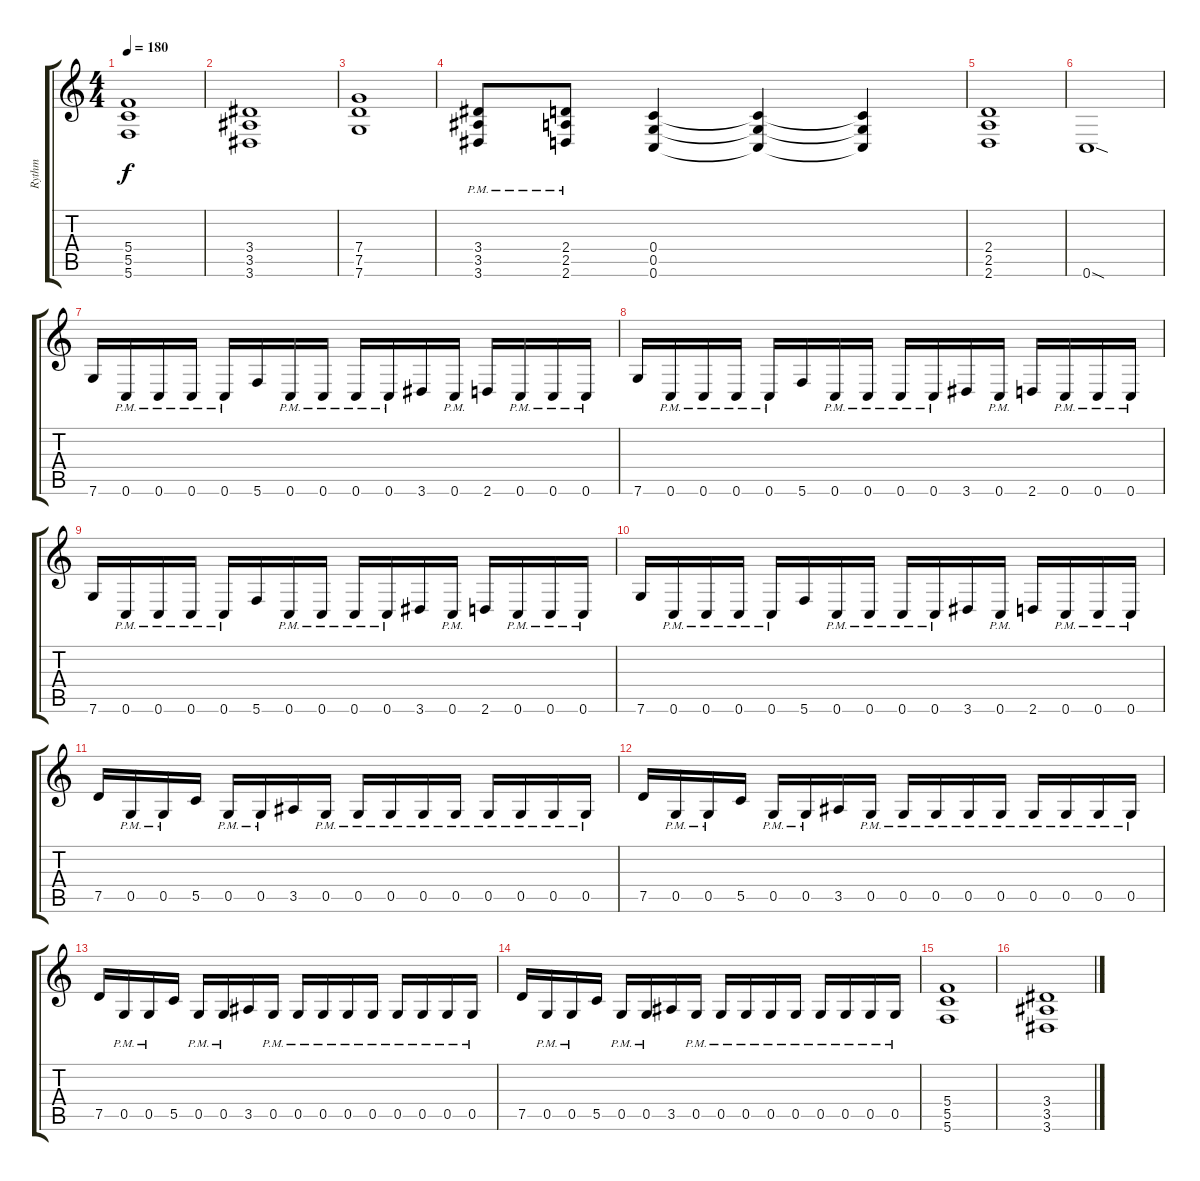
\track ("Rythm" "Rythm") {instrument distortionguitar}
\staff {score tabs}
\tuning (D4 A3 F3 C3 G2 C2) {hide}
\ts (4 4)
\tempo 180
\clef g2
\ks c
(5.4 5.5 5.6).1{dy f} |
(3.4 3.5 3.6).1 |
(7.4 7.5 7.6).1 |
(3.4{pm} 3.5{pm} 3.6{pm}).8 (2.4{pm} 2.5{pm} 2.6{pm}).8 (0.4 0.5 0.6).4 (0.4{t} 0.5{t} 0.6{t}).4 (0.4{t} 0.5{t} 0.6{t}).4 |
(2.4 2.5 2.6).1 |
0.6{sod}.1 |
7.6.16 0.6{pm}.16 0.6{pm}.16 0.6{pm}.16 0.6{pm}.16 5.6.16 0.6{pm}.16 0.6{pm}.16 0.6{pm}.16 0.6{pm}.16 3.6.16 0.6{pm}.16 2.6.16 0.6{pm}.16 0.6{pm}.16 0.6{pm}.16 |
7.6.16 0.6{pm}.16 0.6{pm}.16 0.6{pm}.16 0.6{pm}.16 5.6.16 0.6{pm}.16 0.6{pm}.16 0.6{pm}.16 0.6{pm}.16 3.6.16 0.6{pm}.16 2.6.16 0.6{pm}.16 0.6{pm}.16 0.6{pm}.16 |
7.6.16 0.6{pm}.16 0.6{pm}.16 0.6{pm}.16 0.6{pm}.16 5.6.16 0.6{pm}.16 0.6{pm}.16 0.6{pm}.16 0.6{pm}.16 3.6.16 0.6{pm}.16 2.6.16 0.6{pm}.16 0.6{pm}.16 0.6{pm}.16 |
7.6.16 0.6{pm}.16 0.6{pm}.16 0.6{pm}.16 0.6{pm}.16 5.6.16 0.6{pm}.16 0.6{pm}.16 0.6{pm}.16 0.6{pm}.16 3.6.16 0.6{pm}.16 2.6.16 0.6{pm}.16 0.6{pm}.16 0.6{pm}.16 |
7.5.16 0.5{pm}.16 0.5{pm}.16 5.5.16 0.5{pm}.16 0.5{pm}.16 3.5.16 0.5{pm}.16 0.5{pm}.16 0.5{pm}.16 0.5{pm}.16 0.5{pm}.16 0.5{pm}.16 0.5{pm}.16 0.5{pm}.16 0.5{pm}.16 |
7.5.16 0.5{pm}.16 0.5{pm}.16 5.5.16 0.5{pm}.16 0.5{pm}.16 3.5.16 0.5{pm}.16 0.5{pm}.16 0.5{pm}.16 0.5{pm}.16 0.5{pm}.16 0.5{pm}.16 0.5{pm}.16 0.5{pm}.16 0.5{pm}.16 |
7.5.16 0.5{pm}.16 0.5{pm}.16 5.5.16 0.5{pm}.16 0.5{pm}.16 3.5.16 0.5{pm}.16 0.5{pm}.16 0.5{pm}.16 0.5{pm}.16 0.5{pm}.16 0.5{pm}.16 0.5{pm}.16 0.5{pm}.16 0.5{pm}.16 |
7.5.16 0.5{pm}.16 0.5{pm}.16 5.5.16 0.5{pm}.16 0.5{pm}.16 3.5.16 0.5{pm}.16 0.5{pm}.16 0.5{pm}.16 0.5{pm}.16 0.5{pm}.16 0.5{pm}.16 0.5{pm}.16 0.5{pm}.16 0.5{pm}.16 |
(5.4 5.5 5.6).1 |
(3.4 3.5 3.6).1
